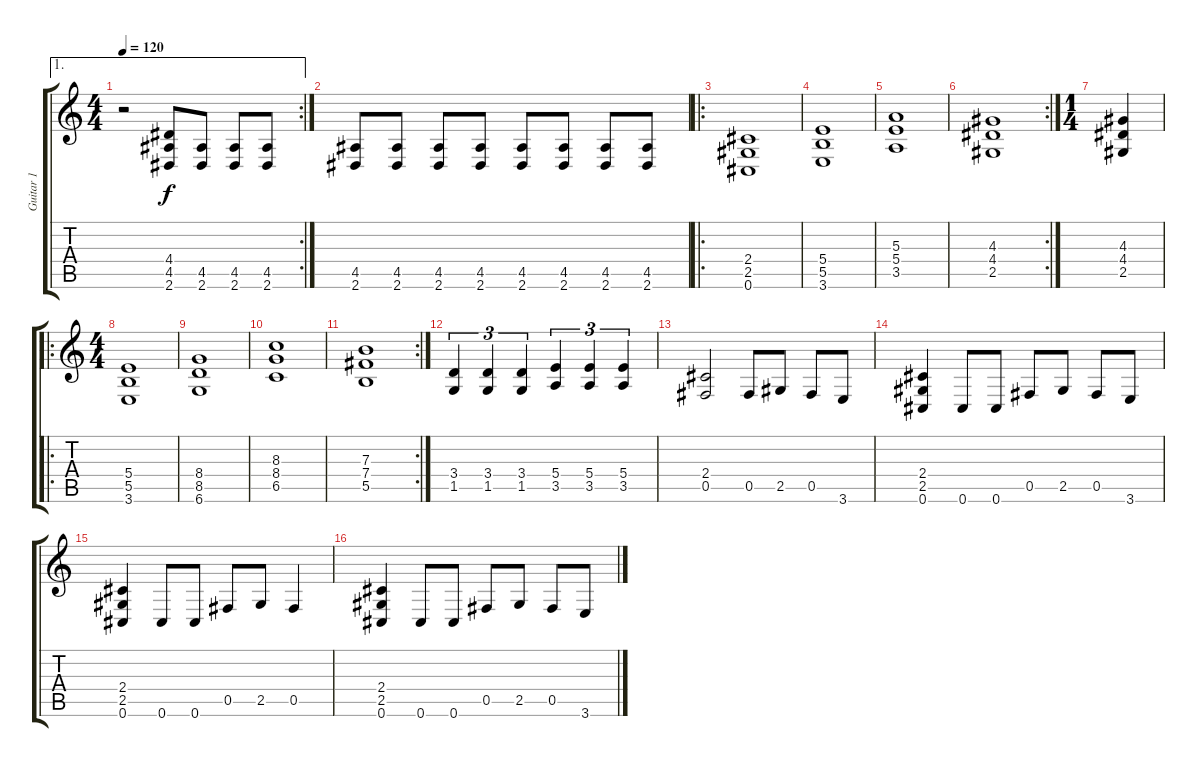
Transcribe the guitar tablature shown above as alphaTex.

\track ("Guitar 1" "Guitar 1") {instrument distortionguitar}
\staff {score tabs}
\tuning (Db4 Ab3 E3 B2 Gb2 Db2) {hide}
\ae 1
\rc 2
\ts (4 4)
\tempo 120
\clef g2
\ks c
r.2{dy f} (4.4{t} 4.5{t} 2.6{t}).8 (4.5 2.6).8 (4.5 2.6).8 (4.5 2.6).8 |
(4.5 2.6).8 (4.5 2.6).8 (4.5 2.6).8 (4.5 2.6).8 (4.5 2.6).8 (4.5 2.6).8 (4.5 2.6).8 (4.5 2.6).8 |
\ro
(2.4 2.5 0.6).1 |
(5.4 5.5 3.6).1 |
(5.3 5.4 3.5).1 |
\rc 2
(4.3 4.4 2.5).1 |
\ts (1 4)
(4.3 4.4 2.5).4 |
\ro
\ts (4 4)
(5.4 5.5 3.6).1 |
(8.4 8.5 6.6).1 |
(8.3 8.4 6.5).1 |
\rc 2
(7.3 7.4 5.5).1 |
(3.4 1.5).4{tu (3 2)} (3.4 1.5).4{tu (3 2)} (3.4 1.5).4{tu (3 2)} (5.4 3.5).4{tu (3 2)} (5.4 3.5).4{tu (3 2)} (5.4 3.5).4{tu (3 2)} |
(2.4 0.5).2 0.5.8 2.5.8 0.5.8 3.6.8 |
(2.4 2.5 0.6).4 0.6.8 0.6.8 0.5.8 2.5.8 0.5.8 3.6.8 |
(2.4 2.5 0.6).4 0.6.8 0.6.8 0.5.8 2.5.8 0.5.4 |
(2.4 2.5 0.6).4 0.6.8 0.6.8 0.5.8 2.5.8 0.5.8 3.6.8
